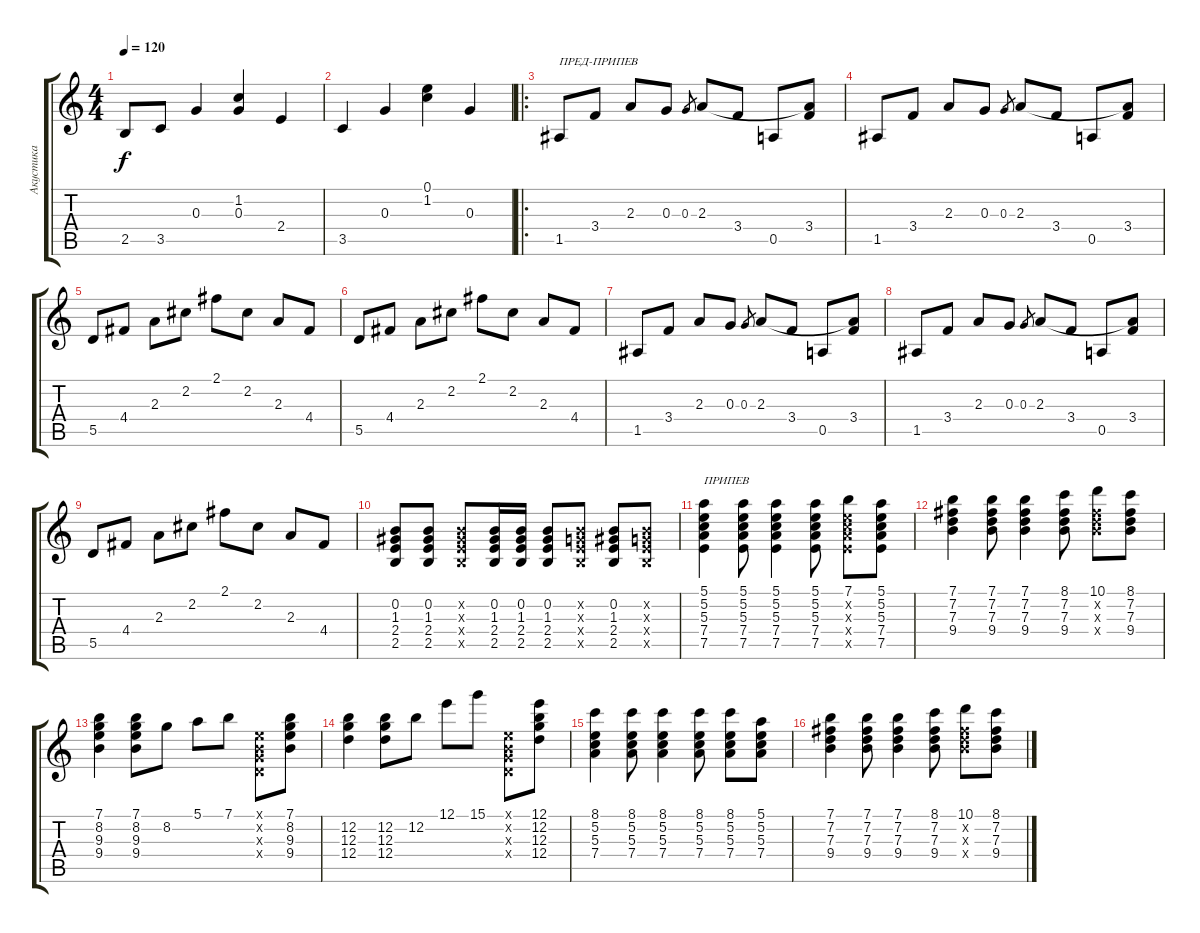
\track ("Акустика" "Акустика") {instrument acousticguitarnylon}
\staff {score tabs}
\tuning (E4 B3 G3 D3 A2 E2) {hide}
\ts (4 4)
\tempo 120
\clef g2
\ks c
2.5.8{dy f} 3.5.8 0.3.4 (1.2 0.3).4 2.4.4 |
3.5.4 0.3.4 (0.1 1.2).4 0.3.4 |
\ro
1.5.8{txt "ПРЕД-ПРИПЕВ"} 3.4.8 2.3.8 0.3.8 0.3.8{gr} 2.3.8 3.4.8 0.5.8 (2.3{t} 3.4).8 |
1.5.8 3.4.8 2.3.8 0.3.8 0.3.8{gr} 2.3.8 3.4.8 0.5.8 (2.3{t} 3.4).8 |
5.5.8 4.4.8 2.3.8 2.2.8 2.1.8 2.2.8 2.3.8 4.4.8 |
5.5.8 4.4.8 2.3.8 2.2.8 2.1.8 2.2.8 2.3.8 4.4.8 |
1.5.8 3.4.8 2.3.8 0.3.8 0.3.8{gr} 2.3.8 3.4.8 0.5.8 (2.3{t} 3.4).8 |
1.5.8 3.4.8 2.3.8 0.3.8 0.3.8{gr} 2.3.8 3.4.8 0.5.8 (2.3{t} 3.4).8 |
5.5.8 4.4.8 2.3.8 2.2.8 2.1.8 2.2.8 2.3.8 4.4.8 |
(0.2 1.3 2.4 2.5).8 (0.2 1.3 2.4 2.5).8 (0.2{x} 1.3{x} 2.4{x} 2.5{x}).8 (0.2 1.3 2.4 2.5).16 (0.2 1.3 2.4 2.5).16 (0.2 1.3 2.4 2.5).8 (0.2{x} 0.3{x} 2.4{x} 2.5{x}).8 (0.2 1.3 2.4 2.5).8 (0.2{x} 0.3{x} 2.4{x} 2.5{x}).8 |
(5.1 5.2 5.3 7.4 7.5).4{txt "ПРИПЕВ"} (5.1 5.2 5.3 7.4 7.5).8 (5.1 5.2 5.3 7.4 7.5).4 (5.1 5.2 5.3 7.4 7.5).8 (7.1 5.2{x} 5.3{x} 7.4{x} 7.5{x}).8 (5.1 5.2 5.3 7.4 7.5).8 |
(7.1 7.2 7.3 9.4).4 (7.1 7.2 7.3 9.4).8 (7.1 7.2 7.3 9.4).4 (8.1 7.2 7.3 9.4).8 (10.1 7.2{x} 7.3{x} 9.4{x}).8 (8.1 7.2 7.3 9.4).8 |
(7.1 8.2 9.3 9.4).4 (7.1 8.2 9.3 9.4).8 8.2.8 5.1.8 7.1.8 (0.1{x} 0.2{x} 0.3{x} 0.4{x}).8 (7.1 8.2 9.3 9.4).8 |
(12.2 12.3 12.4).4 (12.2 12.3 12.4).8 12.2.8 12.1.8 15.1.8 (0.1{x} 0.2{x} 0.3{x} 0.4{x}).8 (12.1 12.2 12.3 12.4).8 |
(8.1 5.2 5.3 7.4).4 (8.1 5.2 5.3 7.4).8 (8.1 5.2 5.3 7.4).4 (8.1 5.2 5.3 7.4).8 (8.1 5.2 5.3 7.4).8 (5.1 5.2 5.3 7.4).8 |
(7.1 7.2 7.3 9.4).4 (7.1 7.2 7.3 9.4).8 (7.1 7.2 7.3 9.4).4 (8.1 7.2 7.3 9.4).8 (10.1 7.2{x} 7.3{x} 9.4{x}).8 (8.1 7.2 7.3 9.4).8
